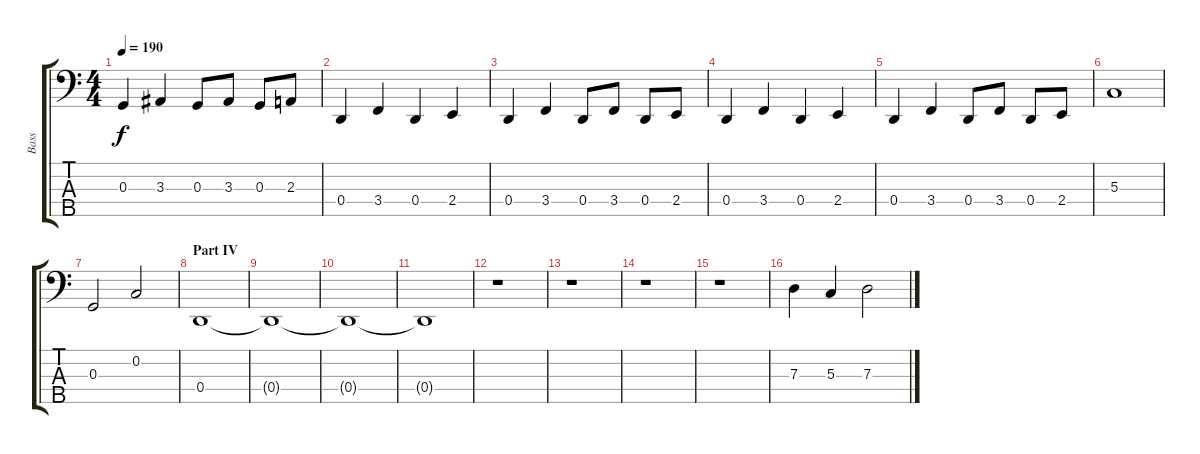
\track ("Bass" "Bass") {instrument electricbassfinger}
\staff {score tabs}
\tuning (F2 C2 G1 D1 A0) {hide}
\ts (4 4)
\tempo 190
\clef f4
\ks c
0.3.4{dy f} 3.3.4 0.3.8 3.3.8 0.3.8 2.3.8 |
0.4.4 3.4.4 0.4.4 2.4.4 |
0.4.4 3.4.4 0.4.8 3.4.8 0.4.8 2.4.8 |
0.4.4 3.4.4 0.4.4 2.4.4 |
0.4.4 3.4.4 0.4.8 3.4.8 0.4.8 2.4.8 |
5.3.1 |
0.3.2 0.2.2 |
\section ("" "Part IV")
0.4.1 |
0.4{t}.1 |
0.4{t}.1 |
0.4{t}.1 |
r.1 |
r.1 |
r.1 |
r.1 |
7.3.4 5.3.4 7.3.2
